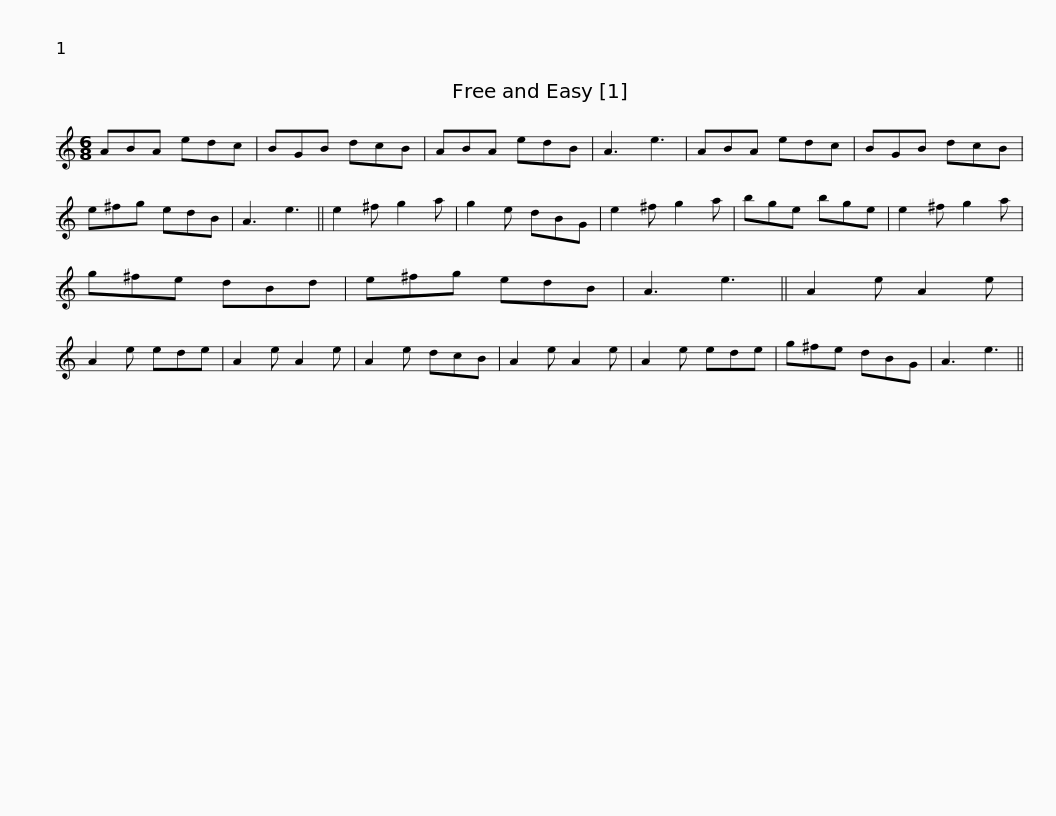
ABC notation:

X:1
L:1/8
M:6/8
I:linebreak $
K:C
V:1 treble
V:1
 ABA edc | BGB dcB | ABA edB | A3 e3 | ABA edc | %5
 BGB dcB | e^fg edB | A3 e3 ||$ e2 ^f g2 a | g2 e dBG | %10
 e2 ^f g2 a | bge bge | e2 ^f g2 a | g^fe dBd | e^fg edB | %15
 A3 e3 ||$ A2 e A2 e | A2 e ede | A2 e A2 e | A2 e dcB | %20
 A2 e A2 e | A2 e ede | g^fe dBG | A3 e3 || %24
